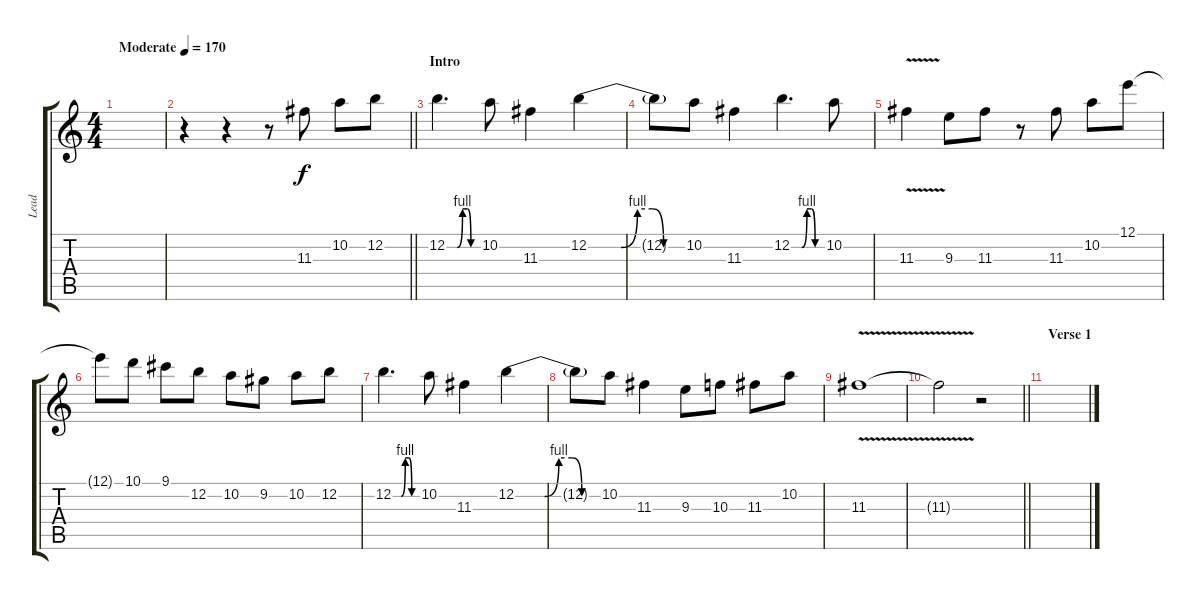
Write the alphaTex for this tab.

\track ("Lead" "Lead") {instrument overdrivenguitar}
\staff {score tabs}
\tuning (E4 B3 G3 D3 A2 E2) {hide}
\ts (4 4)
\tempo (170 "Moderate")
\clef g2
\ks c
|
\barLineRight lightlight
r.4 r.4 r.8 11.3.8 10.2.8 12.2.8 |
\section ("" "Intro")
12.2{be (custom 0 0 10 0 20 0 30 4 39 4 46 0 60 0)}.4{d} 10.2.8 11.3.4 12.2{be (custom 0 0 10 0 20 0 30 4 39 4 46 0 60 0)}.4 |
12.2{t}.8 10.2.8 11.3.4 12.2{be (custom 0 0 10 0 20 0 30 4 39 4 46 0 60 0)}.4{d} 10.2.8 |
11.3{v}.4 9.3.8 11.3.8 r.8 11.3.8 10.2.8 12.1.8 |
12.1{t}.8 10.1.8 9.1.8 12.2.8 10.2.8 9.2.8 10.2.8 12.2.8 |
12.2{be (custom 0 0 10 0 20 0 30 4 39 4 46 0 60 0)}.4{d} 10.2.8 11.3.4 12.2{be (custom 0 0 10 0 20 0 30 4 39 4 46 0 60 0)}.4 |
12.2{t}.8 10.2.8 11.3.4 9.3.8 10.3.8 11.3.8 10.2.8 |
11.3{v}.1 |
\barLineRight lightlight
11.3{t}.2 r.2 |
\section ("" "Verse 1")
